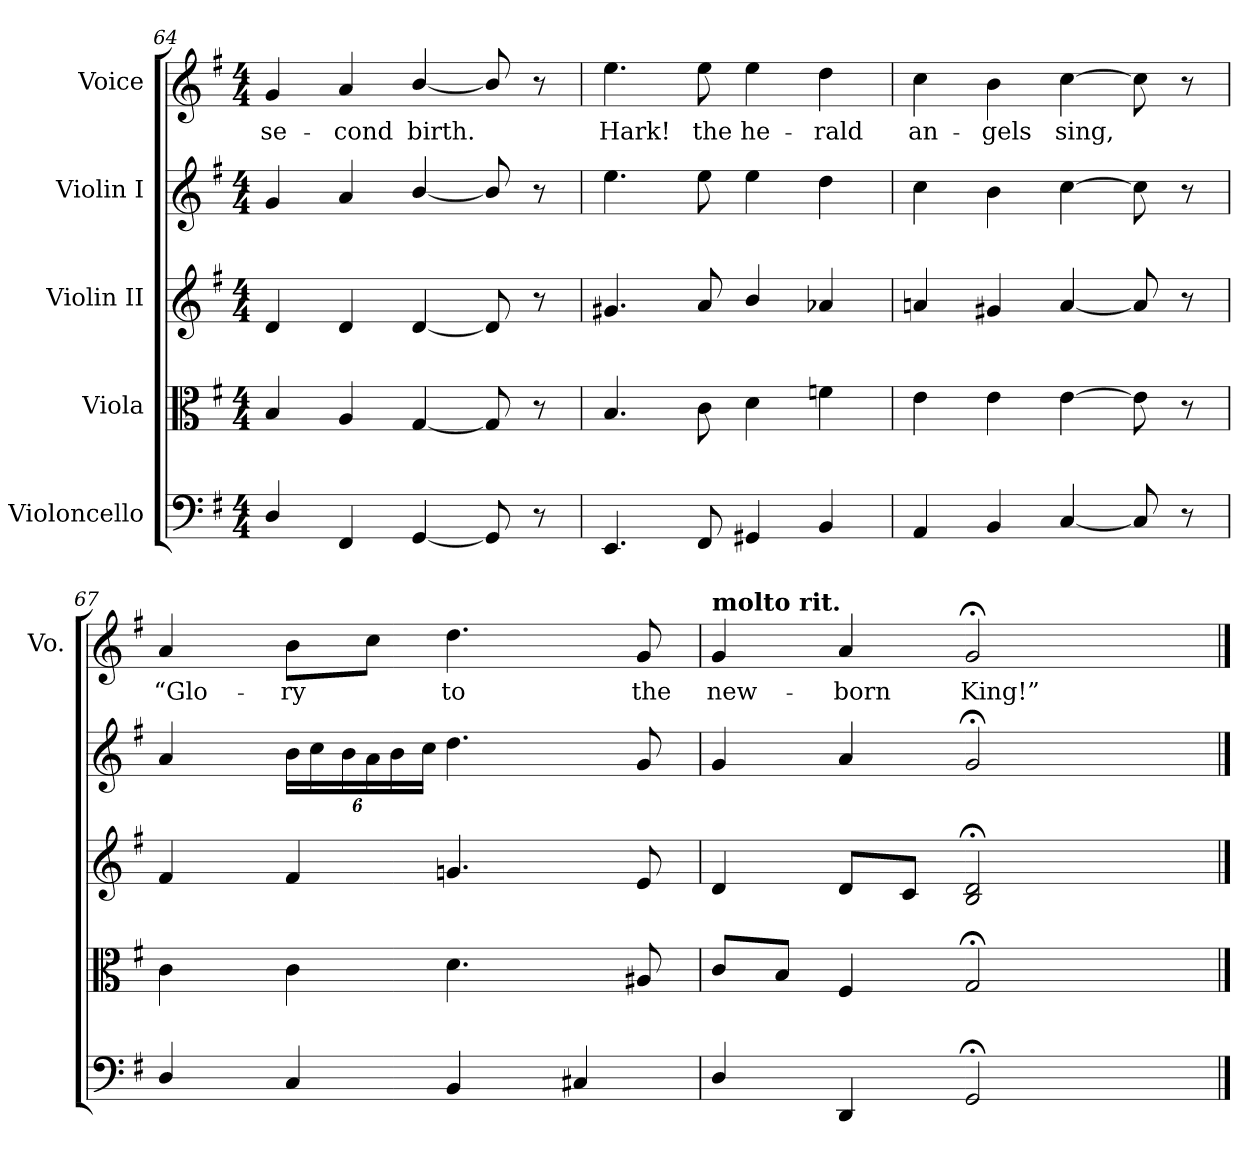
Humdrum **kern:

**kern	**kern	**kern	**kern	**kern	**text
*part5	*part4	*part3	*part2	*part1	*part1
*staff5	*staff4	*staff3	*staff2	*staff1	*staff1
*I"Violoncello	*I"Viola	*I"Violin II	*I"Violin I	*I"Voice	*
*	*	*	*	*I'Vo.	*
!!LO:PB:g=z
*clefF4	*clefC3	*clefG2	*clefG2	*clefG2	*
*k[f#]	*k[f#]	*k[f#]	*k[f#]	*k[f#]	*
*G:	*G:	*G:	*G:	*G:	*
*M4/4	*M4/4	*M4/4	*M4/4	*M4/4	*
=64	=64	=64	=64	=64	=64
!	!	!	!	!	!LO:LY:b
4D/	4B/	4d/	4g/	4g/	se-
!	!	!	!	!	!LO:LY:b
4FF#/	4A/	4d/	4a/	4a/	-cond
!	!	!	!	!	!LO:LY:b
[<4GG/	[<4G/	[<4d/	[<4b/	[<4b/	birth.
8GG/]	8G/]	8d/]	8b/]	8b/]	.
8r	8r	8r	8r	8r	.
=65	=65	=65	=65	=65	=65
!	!	!	!	!	!LO:LY:b
4.EE/	4.B/	4.g#X/	4.ee\	4.ee\	Hark!
!	!	!	!	!	!LO:LY:b
8FF#/	8c\	8a/	8ee\	8ee\	the
!	!	!	!	!	!LO:LY:b
4GG#X/	4d\	4b/	4ee\	4ee\	he-
!	!	!	!	!	!LO:LY:b
4BB/	4fn\	4a-X/	4dd\	4dd\	-rald
=66	=66	=66	=66	=66	=66
!	!	!	!	!	!LO:LY:b
4AA/	4e\	4an/	4cc\	4cc\	an-
!	!	!	!	!	!LO:LY:b
4BB/	4e\	4g#X/	4b\	4b\	-gels
!	!	!	!	!	!LO:LY:b
[<4C/	[>4e\	[<4a/	[>4cc\	[>4cc\	sing,
8C/]	8e\]	8a/]	8cc\]	8cc\]	.
8r	8r	8r	8r	8r	.
!!LO:LB:g=z
=67	=67	=67	=67	=67	=67
!	!	!	!	!LO:TX:a:B:t=rit.	!
!	!	!	!	!	!LO:LY:b
*	*	*	*	*^	*
*	*	*	*	*	*^	*
*	*	*	*	*	*	*^	*
*	*	*	*	*	*	*	*^	*
*	*	*	*	*	*	*	*	*^	*
*	*	*	*	*	*	*	*	*	*^	*
*	*	*	*	*	*	*	*	*	*	*^	*
*	*	*	*	*	*	*	*	*	*	*	*^	*
4D/	4c\	4f#/	4a/	4a/	16ryy	8ryy	8.ryy	4ryy	4..ryy	2ryy	2ryy	2.ryy	“Glo-
.	.	.	.	.	2...ryy	.	.	.	.	.	.	.	.
.	.	.	.	.	.	2..ryy	.	.	.	.	.	.	.
.	.	.	.	.	.	.	2ryy	.	.	.	.	.	.
*	*	*	*Xbrackettup	*	*	*	*	*	*	*	*	*	*
!	!	!	!	!	!	!	!	!	!	!	!	!	!LO:LY:b
4C/	4c\	4f#/	24b\LL	8b\L	.	.	.	16ryy	.	.	.	.	-ry
.	.	.	24cc\	.	.	.	.	.	.	.	.	.	.
.	.	.	.	.	.	.	.	2ryy	.	.	.	.	.
.	.	.	24b\	.	.	.	.	.	.	.	.	.	.
.	.	.	24a\	8cc\J	.	.	.	.	.	.	.	.	.
.	.	.	24b\	.	.	.	.	.	.	.	.	.	.
.	.	.	.	.	.	.	.	.	2ryy	.	.	.	.
.	.	.	24cc\JJ	.	.	.	.	.	.	.	.	.	.
!	!	!	!	!	!	!	!	!	!	!	!	!	!LO:LY:b
4BB/	4.d\	4.gn/	4.dd\	4.dd\	.	.	.	.	.	16ryy	8ryy	.	to
.	.	.	.	.	.	.	.	.	.	4..ryy	.	.	.
.	.	.	.	.	.	.	.	.	.	.	4.ryy	.	.
.	.	.	.	.	.	.	4ryy	.	.	.	.	.	.
4C#X/	.	.	.	.	.	.	.	.	.	.	.	4ryy	.
.	.	.	.	.	.	.	.	8.ryy	.	.	.	.	.
!	!	!	!	!	!	!	!	!	!	!	!	!	!LO:LY:b
.	8A#X/	8e/	8g/	8g/	.	.	.	.	.	.	.	.	the
.	.	.	.	.	.	.	16ryy	.	16ryy	.	.	.	.
*	*	*	*	*v	*v	*v	*v	*v	*v	*v	*v	*v	*
=68	=68	=68	=68	=68	=68
*	*	*	*	*^	*
*	*	*	*	*	*^	*
*	*	*	*	*	*	*^	*
*	*	*	*	*	*	*	*^	*
*	*	*	*	*	*	*	*	*^	*
*	*	*	*	*	*	*	*	*	*^	*
*	*	*	*	*	*	*	*	*	*	*^	*
*	*	*	*	*	*	*	*	*	*	*	*^	*
!	!	!	!	!LO:TX:a:B:t=molto rit.	!	!	!	!	!	!	!	!	!
!	!	!	!	!	!	!	!	!	!	!	!	!	!LO:LY:b
*	*	*	*	*	*	*	*	*	*	*	*	*^	*
4D/	8c/L	4d/	4g/	4g/	16ryy	8ryy	8.ryy	4ryy	4.ryy	4..ryy	2ryy	2ryy	2.ryy	new-
.	.	.	.	.	2...ryy	.	.	.	.	.	.	.	.	.
.	8B/J	.	.	.	.	2..ryy	.	.	.	.	.	.	.	.
.	.	.	.	.	.	.	2ryy	.	.	.	.	.	.	.
!	!	!	!	!	!	!	!	!	!	!	!	!	!	!LO:LY:b
4DD/	4F#/	8d/L	4a/	4a/	.	.	.	16ryy	.	.	.	.	.	-born
.	.	.	.	.	.	.	.	2ryy	.	.	.	.	.	.
.	.	8c/J	.	.	.	.	.	.	2ryy	.	.	.	.	.
.	.	.	.	.	.	.	.	.	.	2ryy	.	.	.	.
!	!	!	!	!	!	!	!	!	!	!	!	!	!	!LO:LY:b
2GG;</	2G;</	2d/;< 2B/;<	2g;</	2g;</	.	.	.	.	.	.	16ryy	8ryy	.	King!”
.	.	.	.	.	.	.	.	.	.	.	4..ryy	.	.	.
.	.	.	.	.	.	.	.	.	.	.	.	4.ryy	.	.
.	.	.	.	.	.	.	4ryy	.	.	.	.	.	.	.
.	.	.	.	.	.	.	.	.	.	.	.	.	4ryy	.
.	.	.	.	.	.	.	.	8.ryy	.	.	.	.	.	.
.	.	.	.	.	.	.	.	.	8ryy	.	.	.	.	.
.	.	.	.	.	.	.	16ryy	.	.	16ryy	.	.	.	.
*	*	*	*	*v	*v	*v	*v	*v	*v	*v	*v	*v	*v	*
==	==	==	==	==	==
*-	*-	*-	*-	*-	*-
